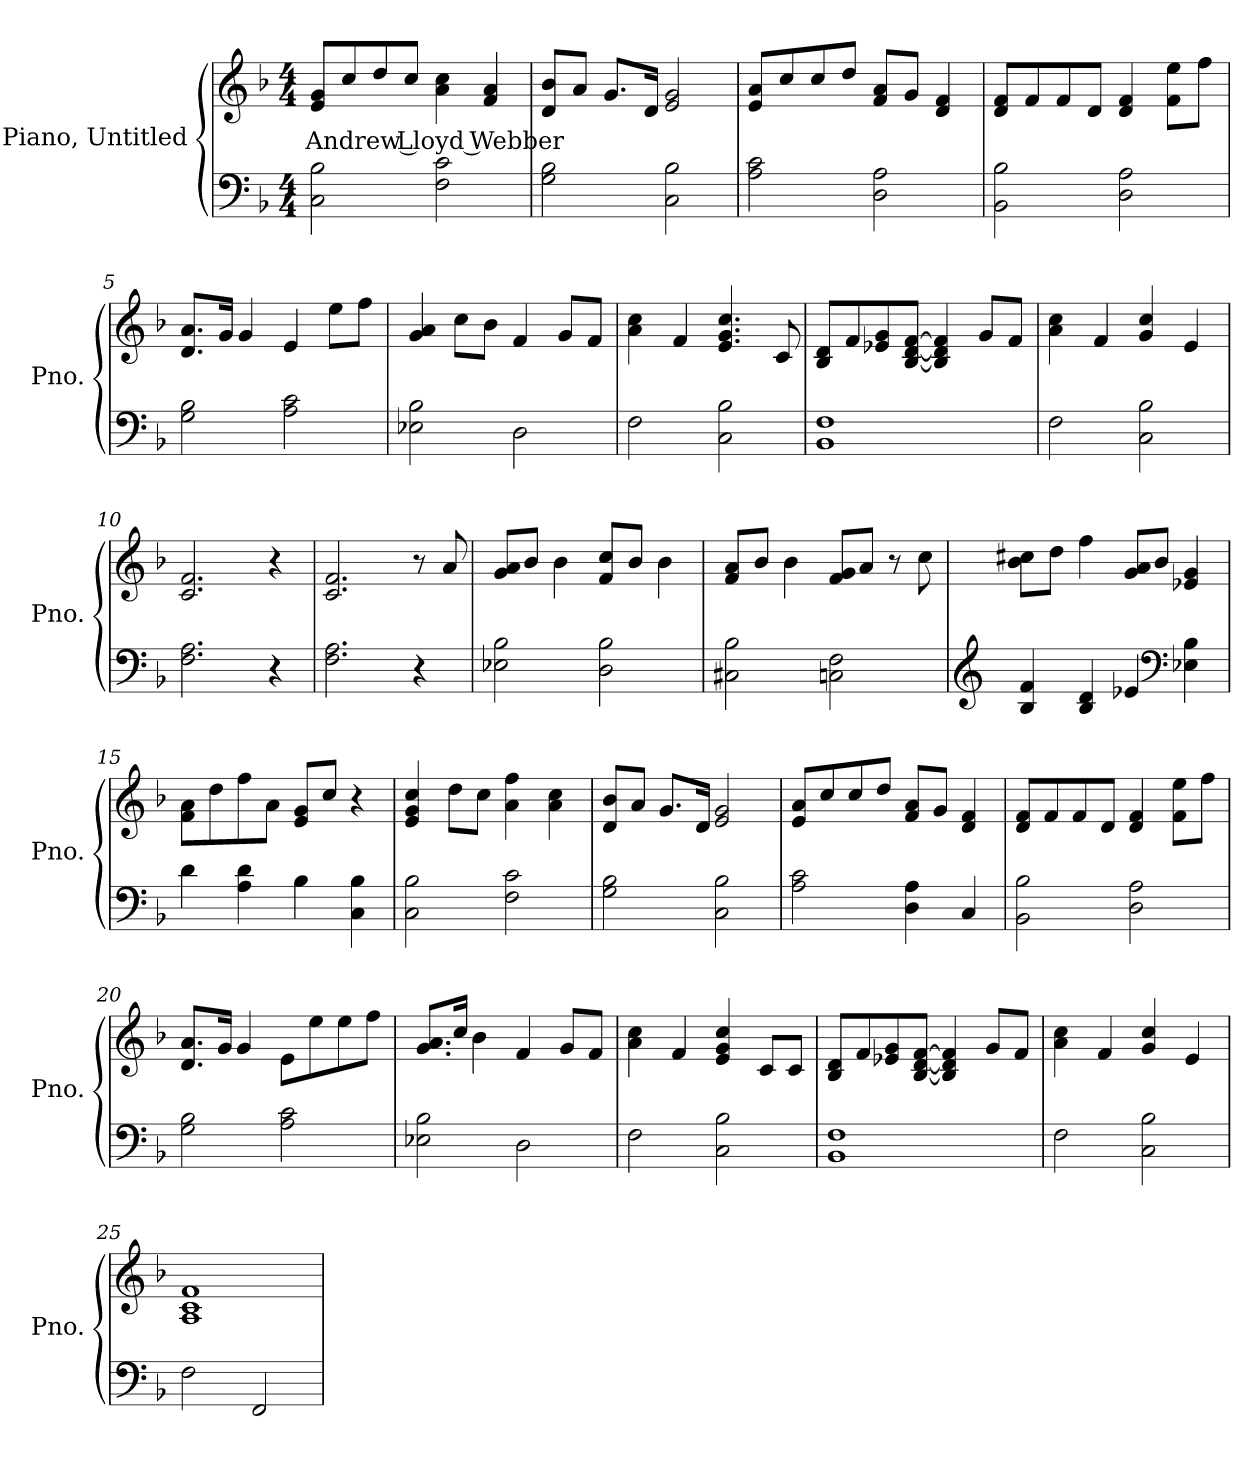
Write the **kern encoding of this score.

**kern	**kern	**text
*part2	*part1	*part1
*staff2	*staff1	*staff1
*I"Piano, Untitled	*I"Piano, Untitled	*
*I'Pno.	*I'Pno.	*
*clefF4	*clefG2	*
*k[b-]	*k[b-]	*
*M4/4	*M4/4	*
*MM70	*MM70	*
=1	=1	=1
!	!	!LO:LY:b
2C\ 2B-\	8e/ 8g/L	Andrew Lloyd Webber
.	8cc/	.
.	8dd/	.
.	8cc/J	.
2F\ 2c\	4a\ 4cc\	.
.	4f/ 4a/	.
=2	=2	=2
2G\ 2B-\	8d/ 8b-/L	.
.	8a/J	.
.	8.g/L	.
.	16d/Jk	.
2C\ 2B-\	2e/ 2g/	.
=3	=3	=3
2A\ 2c\	8e/ 8a/L	.
.	8cc/	.
.	8cc/	.
.	8dd/J	.
2D\ 2A\	8f/ 8a/L	.
.	8g/J	.
.	4d/ 4f/	.
!!LO:LB:g=z
=4	=4	=4
2BB-\ 2B-\	8d/ 8f/L	.
.	8f/	.
.	8f/	.
.	8d/J	.
2D\ 2A\	4d/ 4f/	.
.	8f\ 8ee\L	.
.	8ff\J	.
=5	=5	=5
2G\ 2B-\	8.d/ 8.a/L	.
.	16g/Jk	.
.	4g/	.
2A\ 2c\	4e/	.
.	8ee\L	.
.	8ff\J	.
=6	=6	=6
2E-X\ 2B-\	4g/ 4a/	.
.	8cc\L	.
.	8b-\J	.
2D\	4f/	.
.	8g/L	.
.	8f/J	.
=7	=7	=7
2F\	4a\ 4cc\	.
.	4f/	.
2C\ 2B-\	4.e/ 4.g/ 4.cc/	.
.	8c/	.
=8	=8	=8
1BB- 1F	8B-/ 8d/L	.
.	8f/	.
.	8e-X/ 8g/	.
.	[8B-/ [8d/ [8f/J	.
.	4B-/] 4d/] 4f/]	.
.	8g/L	.
.	8f/J	.
=9	=9	=9
2F\	4a\ 4cc\	.
.	4f/	.
2C\ 2B-\	4g/ 4cc/	.
.	4e/	.
!!LO:LB:g=z
=10	=10	=10
2.F\ 2.A\	2.c/ 2.f/	.
4r	4r	.
=11	=11	=11
2.F\ 2.A\	2.c/ 2.f/	.
4r	8r	.
.	8a/	.
=12	=12	=12
2E-X\ 2B-\	8g/ 8a/L	.
.	8b-/J	.
.	4b-\	.
2D\ 2B-\	8f/ 8cc/L	.
.	8b-/J	.
.	4b-\	.
=13	=13	=13
2C#X\ 2B-\	8f/ 8a/L	.
.	8b-/J	.
.	4b-\	.
2Cn\ 2F\	8f/ 8g/L	.
.	8a/J	.
.	8r	.
.	8cc\	.
=14	=14	=14
*clefG2	*	*
4B-/ 4f/	8b-\ 8cc#X\L	.
.	8dd\J	.
4B-/ 4d/	4ff\	.
4e-X/	8g/ 8a/L	.
.	8b-/J	.
*clefF4	*	*
4E-X\ 4B-\	4e-X/ 4g/	.
=15	=15	=15
4d\	8f\ 8a\L	.
.	8dd\	.
4A\ 4d\	8ff\	.
.	8a\J	.
4B-\	8e/ 8g/L	.
.	8cc/J	.
4C\ 4B-\	4r	.
!!LO:LB:g=z
=16	=16	=16
2C\ 2B-\	4e/ 4g/ 4cc/	.
.	8dd\L	.
.	8cc\J	.
2F\ 2c\	4a\ 4ff\	.
.	4a\ 4cc\	.
=17	=17	=17
2G\ 2B-\	8d/ 8b-/L	.
.	8a/J	.
.	8.g/L	.
.	16d/Jk	.
2C\ 2B-\	2e/ 2g/	.
=18	=18	=18
2A\ 2c\	8e/ 8a/L	.
.	8cc/	.
.	8cc/	.
.	8dd/J	.
4D\ 4A\	8f/ 8a/L	.
.	8g/J	.
4C/	4d/ 4f/	.
=19	=19	=19
2BB-\ 2B-\	8d/ 8f/L	.
.	8f/	.
.	8f/	.
.	8d/J	.
2D\ 2A\	4d/ 4f/	.
.	8f\ 8ee\L	.
.	8ff\J	.
=20	=20	=20
2G\ 2B-\	8.d/ 8.a/L	.
.	16g/Jk	.
.	4g/	.
2A\ 2c\	8e\L	.
.	8ee\	.
.	8ee\	.
.	8ff\J	.
=21	=21	=21
2E-X\ 2B-\	8.g/ 8.a/L	.
.	16cc/Jk	.
.	4b-\	.
2D\	4f/	.
.	8g/L	.
.	8f/J	.
!!LO:LB:g=z
=22	=22	=22
2F\	4a\ 4cc\	.
.	4f/	.
2C\ 2B-\	4e/ 4g/ 4cc/	.
.	8c/L	.
.	8c/J	.
=23	=23	=23
1BB- 1F	8B-/ 8d/L	.
.	8f/	.
.	8e-X/ 8g/	.
.	[8B-/ [8d/ [8f/J	.
.	4B-/] 4d/] 4f/]	.
.	8g/L	.
.	8f/J	.
=24	=24	=24
2F\	4a\ 4cc\	.
.	4f/	.
2C\ 2B-\	4g/ 4cc/	.
.	4e/	.
=25	=25	=25
2F\	1A 1c 1f	.
2FF/	.	.
=	=	=
*-	*-	*-
